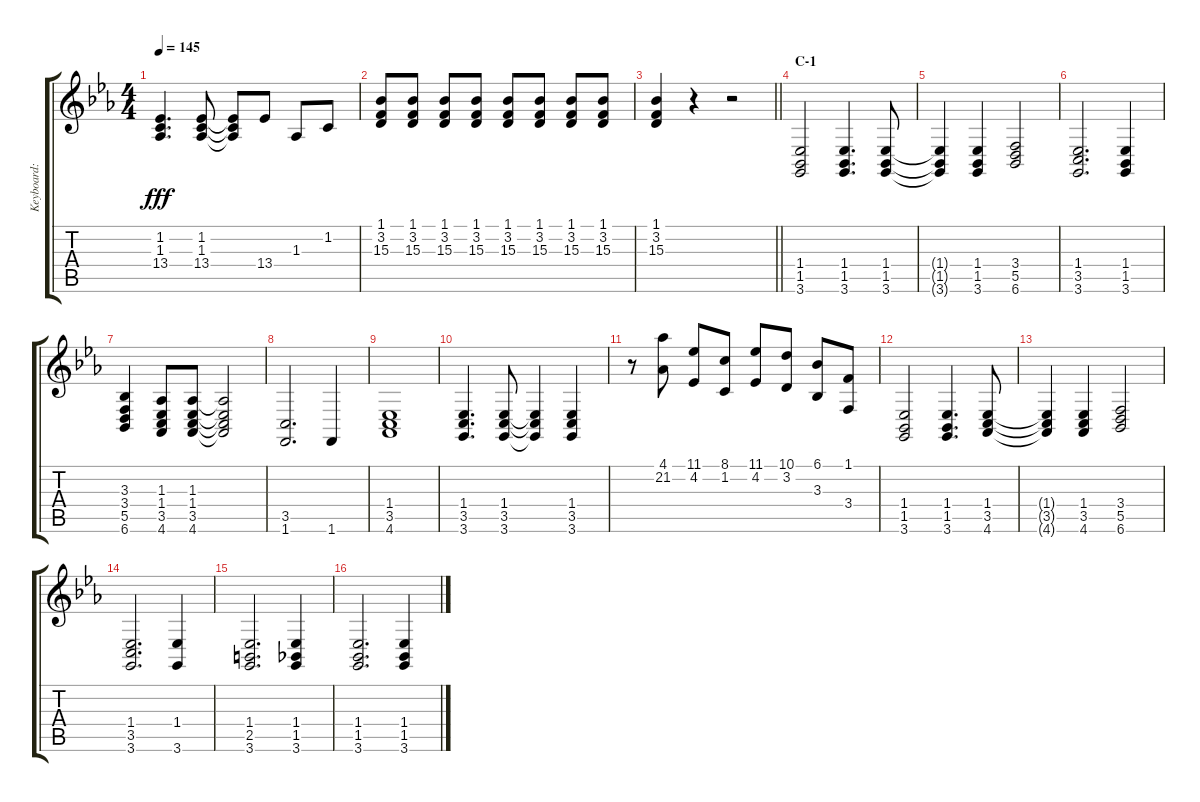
\track ("Keyboard: Tsumugi Kotobuki" "Keyboard: ") {instrument brightacousticpiano}
\staff {score tabs}
\tuning (E4 B3 G3 D3 A2 E2) {hide}
\ts (4 4)
\tempo 145
\clef g2
\ks eb
(1.2 1.3 13.4).4{d dy fff} (1.2 1.3 13.4).8 (1.2{t} 1.3{t} 13.4{t}).8 13.4.8 1.3.8 1.2.8 |
(1.1 3.2 15.3).8 (1.1 3.2 15.3).8 (1.1 3.2 15.3).8 (1.1 3.2 15.3).8 (1.1 3.2 15.3).8 (1.1 3.2 15.3).8 (1.1 3.2 15.3).8 (1.1 3.2 15.3).8 |
\barLineRight lightlight
(1.1 3.2 15.3).4 r.4 r.2 |
\section ("" "C-1")
(1.4 1.5 3.6).2 (1.4 1.5 3.6).4{d} (1.4 1.5 3.6).8 |
(1.4{t} 1.5{t} 3.6{t}).4 (1.4 1.5 3.6).4 (3.4 5.5 6.6).2 |
(1.4 3.5 3.6).2{d} (1.4 1.5 3.6).4 |
(3.3 3.4 5.5 6.6).4 (1.3 1.4 3.5 4.6).8 (1.3 1.4 3.5 4.6).8 (1.3{t} 1.4{t} 3.5{t} 4.6{t}).2 |
(3.5 1.6).2{d} 1.6.4 |
(1.4 3.5 4.6).1 |
(1.4 3.5 3.6).4{d} (1.4 3.5 3.6).8 (1.4{t} 3.5{t} 3.6{t}).4 (1.4 3.5 3.6).4 |
r.8 (4.1 21.2).8 (11.1 4.2).8 (8.1 1.2).8 (11.1 4.2).8 (10.1 3.2).8 (6.1 3.3).8 (1.1 3.4).8 |
(1.4 1.5 3.6).2 (1.4 1.5 3.6).4{d} (1.4 3.5 4.6).8 |
(1.4{t} 3.5{t} 4.6{t}).4 (1.4 3.5 4.6).4 (3.4 5.5 6.6).2 |
(1.4 3.5 3.6).2{d} (1.4 3.6).4 |
(1.4 2.5 3.6).2{d} (1.4 1.5 3.6).4 |
(1.4 1.5 3.6).2{d} (1.4 1.5 3.6).4
